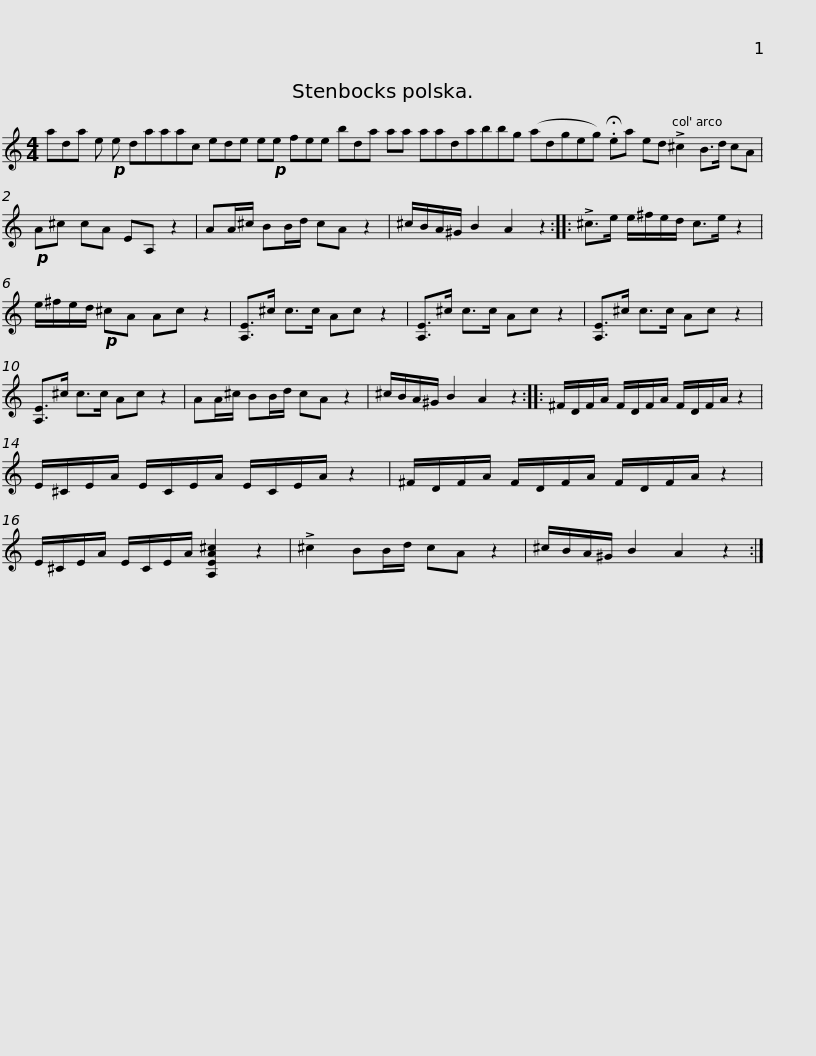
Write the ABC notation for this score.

X:1
L:1/8
M:4/4
I:linebreak $
K:C
V:1 treble
V:1
 ada e!p! e daaac ede e!p!e fee bda aa aadabbg (adgeg) .!fermata!ea ed !>!^c2 B>d cA |$!p! A^c cA EA, z2 | AA/^c/ BB/d/ cA z2 | ^c/B/A/^G/ B2 A2 z2 :: !>!^c>e e/^f/e/d/ c>e z2 | %5
 e/^f/e/d/!p! ^cA Ac z2 |$ [A,E]>^c c>c Ac z2 | [A,E]>^c c>c Ac z2 | [A,E]>^c c>c Ac z2 | [A,E]>^c c>c Ac z2 | %10
 AA/^c/ BB/d/ cA z2 |$ ^c/B/A/^G/ B2 A2 z2 :: ^F/D/F/A/ F/D/F/A/ F/D/F/A/ z2 | E/^C/E/A/ E/C/E/A/ E/C/E/A/ z2 | ^F/D/F/A/ F/D/F/A/ F/D/F/A/ z2 |$ %15
 E/^C/E/A/ E/C/E/A/ [A,EA^c]2 z2 | !>!^c2 BB/d/ cA z2 | ^c/B/A/^G/ B2 A2 z2 :| %18
